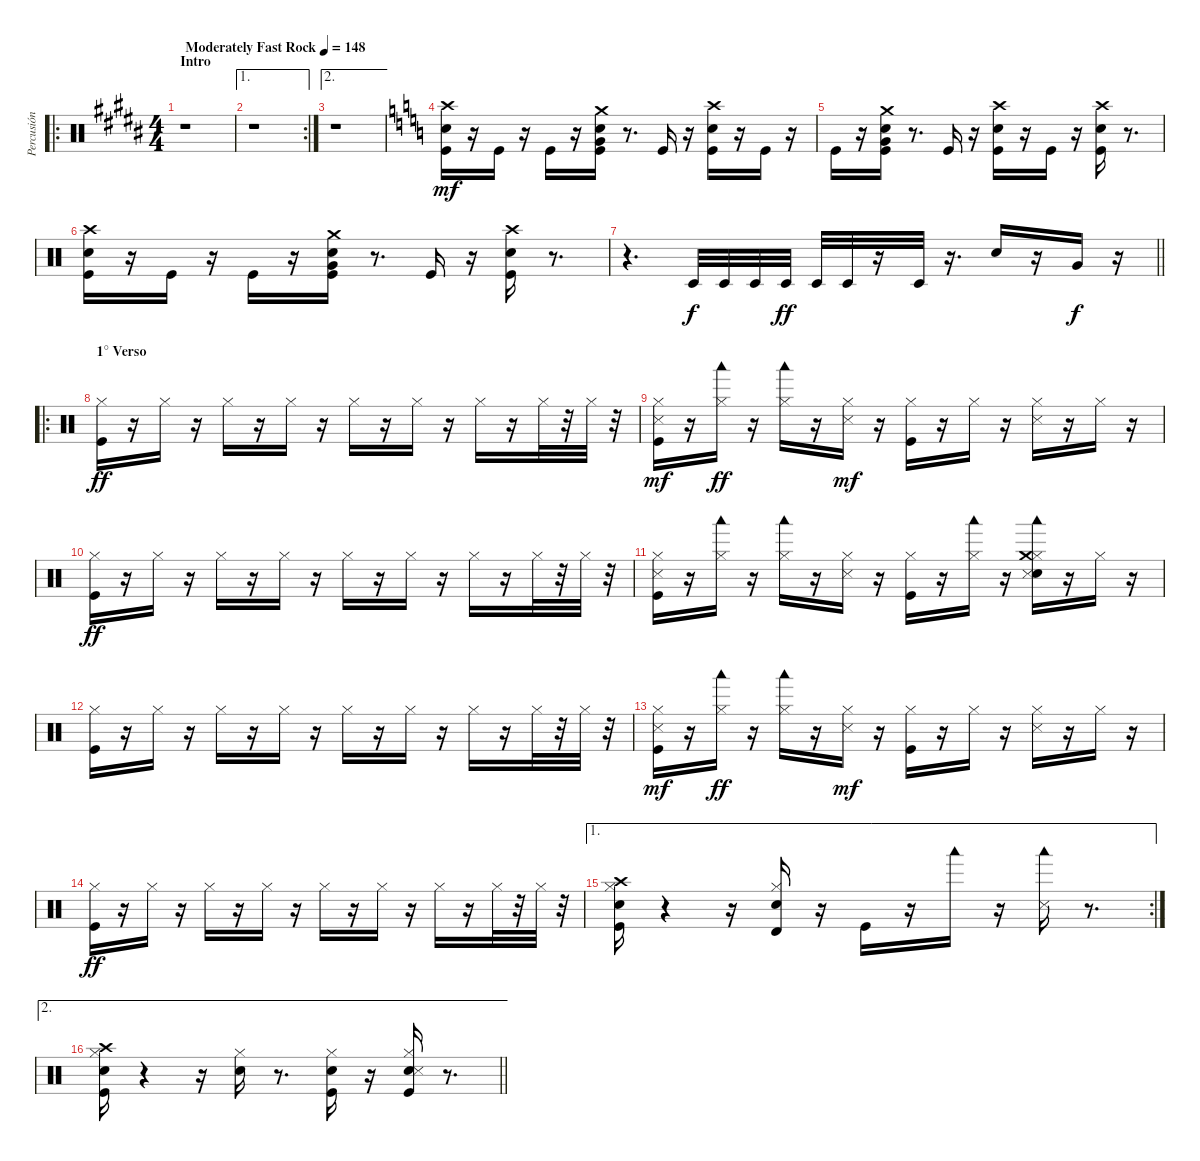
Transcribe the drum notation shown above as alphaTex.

\track ("Percusión" "Percusión") {instrument percussion}
\staff {score}
\articulation defaults
\ro
\ts (4 4)
\section ("" "Intro")
\tempo (148 "Moderately Fast Rock")
\clef neutral
\ks b
r.1{dy mf} |
\ae 1
\rc 2
r.1 |
\ae 2
r.1 |
\ks c
("Kick (hit)" "Snare (hit) 2" "Crash high (hit)").16 r.16 "Kick (hit)".16 r.16 "Kick (hit)".16 r.16 ("Kick (hit)" "Snare (hit) 2" "Very Low Tom (hit)" "Crash medium (hit)").16 r.8{d} "Kick (hit)".16 r.16 ("Kick (hit)" "Snare (hit) 2" "Crash high (hit)").16 r.16 "Kick (hit)".16 r.16 |
"Kick (hit)".16 r.16 ("Kick (hit)" "Snare (hit) 2" "Very Low Tom (hit)" "Crash medium (hit)").16 r.8{d} "Kick (hit)".16 r.16 ("Kick (hit)" "Snare (hit) 2" "Crash high (hit)").16 r.16 "Kick (hit)".16 r.16 ("Kick (hit)" "Snare (hit) 2" "Crash high (hit)").16 r.8{d} |
("Kick (hit)" "Snare (hit) 2" "Crash high (hit)").16 r.16 "Kick (hit)".16 r.16 "Kick (hit)".16 r.16 ("Kick (hit)" "Snare (hit) 2" "Very Low Tom (hit)" "Crash medium (hit)").16 r.8{d} "Kick (hit)".16 r.16 ("Kick (hit)" "Snare (hit) 2" "Crash high (hit)").16 r.8{d} |
\barLineRight lightlight
r.4{d} "Timbale low (hit)".32{dy f} "Timbale low (hit)".32 "Timbale low (hit)".32 "Timbale low (hit)".32{dy ff} "Timbale low (hit)".32 "Timbale low (hit)".32 r.16 "Timbale low (hit)".32 r.16{d} "Snare (hit) 2".16 r.16 "Very Low Tom (hit)".16{dy f} r.16 |
\ro
\section ("" "1° Verso")
("Kick (hit)" "Hi-Hat (closed)").16{dy ff} r.16 "Hi-Hat (closed)".16 r.16 "Hi-Hat (closed)".16 r.16 "Hi-Hat (closed)".16 r.16 "Hi-Hat (closed)".16 r.16 "Hi-Hat (closed)".16 r.16 "Hi-Hat (closed)".16 r.16 "Hi-Hat (closed)".32 r.32 "Hi-Hat (closed)".32 r.32 |
("Kick (hit)" "Snare (side stick) 3" "Hi-Hat (closed)").16{dy mf} r.16 ("Hi-Hat (closed)" "Woodblock low (hit)").16{dy ff} r.16 ("Hi-Hat (closed)" "Woodblock low (hit)").16 r.16 ("Snare (side stick) 3" "Hi-Hat (closed)").16{dy mf} r.16 ("Kick (hit)" "Hi-Hat (closed)").16 r.16 "Hi-Hat (closed)".16 r.16 ("Snare (side stick) 3" "Hi-Hat (closed)").16 r.16 "Hi-Hat (closed)".16 r.16 |
("Kick (hit)" "Hi-Hat (closed)").16{dy ff} r.16 "Hi-Hat (closed)".16 r.16 "Hi-Hat (closed)".16 r.16 "Hi-Hat (closed)".16 r.16 "Hi-Hat (closed)".16 r.16 "Hi-Hat (closed)".16 r.16 "Hi-Hat (closed)".16 r.16 "Hi-Hat (closed)".32 r.32 "Hi-Hat (closed)".32 r.32 |
("Kick (hit)" "Snare (side stick) 3" "Hi-Hat (closed)").16 r.16 ("Hi-Hat (closed)" "Woodblock low (hit)").16 r.16 ("Hi-Hat (closed)" "Woodblock low (hit)").16 r.16 ("Snare (side stick) 3" "Hi-Hat (closed)").16 r.16 ("Kick (hit)" "Hi-Hat (closed)").16 r.16 ("Hi-Hat (closed)" "Woodblock low (hit)").16 r.16 ("Snare (hit) 2" "Snare (side stick) 3" "Hi-Hat (closed)" "Crash medium (hit)" "Woodblock low (hit)").16 r.16 "Hi-Hat (closed)".16 r.16 |
("Kick (hit)" "Hi-Hat (closed)").16 r.16 "Hi-Hat (closed)".16 r.16 "Hi-Hat (closed)".16 r.16 "Hi-Hat (closed)".16 r.16 "Hi-Hat (closed)".16 r.16 "Hi-Hat (closed)".16 r.16 "Hi-Hat (closed)".16 r.16 "Hi-Hat (closed)".32 r.32 "Hi-Hat (closed)".32 r.32 |
("Kick (hit)" "Snare (side stick) 3" "Hi-Hat (closed)").16{dy mf} r.16 ("Hi-Hat (closed)" "Woodblock low (hit)").16{dy ff} r.16 ("Hi-Hat (closed)" "Woodblock low (hit)").16 r.16 ("Snare (side stick) 3" "Hi-Hat (closed)").16{dy mf} r.16 ("Kick (hit)" "Hi-Hat (closed)").16 r.16 "Hi-Hat (closed)".16 r.16 ("Snare (side stick) 3" "Hi-Hat (closed)").16 r.16 "Hi-Hat (closed)".16 r.16 |
("Kick (hit)" "Hi-Hat (closed)").16{dy ff} r.16 "Hi-Hat (closed)".16 r.16 "Hi-Hat (closed)".16 r.16 "Hi-Hat (closed)".16 r.16 "Hi-Hat (closed)".16 r.16 "Hi-Hat (closed)".16 r.16 "Hi-Hat (closed)".16 r.16 "Hi-Hat (closed)".32 r.32 "Hi-Hat (closed)".32 r.32 |
\ae 1
\rc 2
("Kick (hit)" "Snare (hit) 2" "Hi-Hat (closed)" "Crash high (hit)").16 r.4 r.16 ("Snare (hit) 2" "Hi-Hat (closed)" "Timbale high (hit)").16 r.16 "Kick (hit)".16 r.16 "Woodblock low (hit)".16 r.16 ("Snare (side stick) 3" "Woodblock low (hit)").16 r.8{d} |
\ae 2
\barLineRight lightlight
("Kick (hit)" "Snare (hit) 2" "Hi-Hat (closed)" "Crash high (hit)").16 r.4 r.16 ("Snare (hit) 2" "Hi-Hat (closed)").16 r.8{d} ("Kick (hit)" "Snare (hit) 2" "Hi-Hat (closed)").16 r.16 ("Kick (hit)" "Snare (hit) 2" "Snare (side stick) 3" "Hi-Hat (closed)").16 r.8{d}
